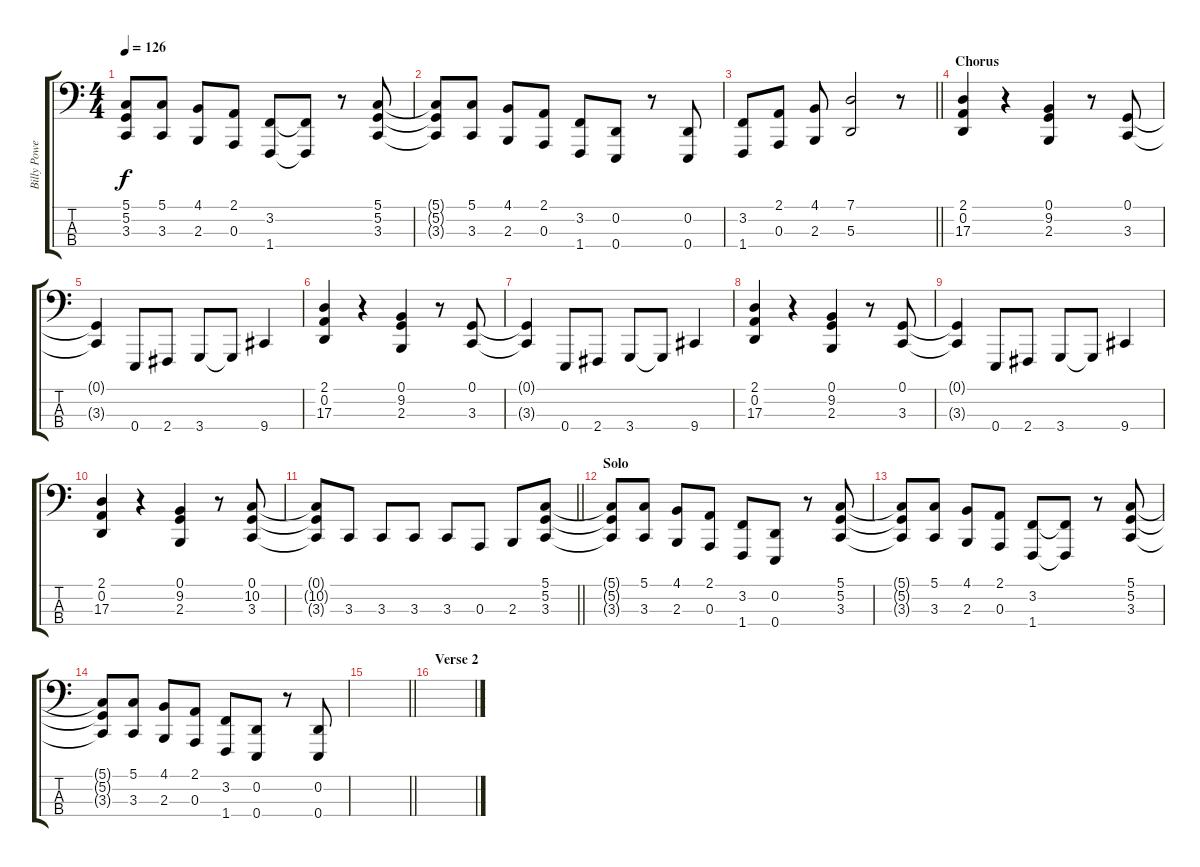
\track ("Billy Powell (Piano - LH)" "Billy Powe") {instrument acousticgrandpiano}
\staff {score tabs}
\tuning (G2 D2 A1 E1) {hide}
\ts (4 4)
\tempo 126
\clef f4
\ks c
(5.1{t} 5.2{t} 3.3{t}).8{dy f} (5.1 3.3).8 (4.1 2.3).8 (2.1 0.3).8 (3.2 1.4).8 (3.2{t} 1.4{t}).8 r.8 (5.1 5.2 3.3).8 |
(5.1{t} 5.2{t} 3.3{t}).8 (5.1 3.3).8 (4.1 2.3).8 (2.1 0.3).8 (3.2 1.4).8 (0.2 0.4).8 r.8 (0.2 0.4).8 |
\barLineRight lightlight
(3.2 1.4).8 (2.1 0.3).8 (4.1 2.3).8 (7.1 5.3).2 r.8 |
\section ("" "Chorus")
(2.1 0.2 17.3).4 r.4 (0.1 9.2 2.3).4 r.8 (0.1 3.3).8 |
(0.1{t} 3.3{t}).4 0.4.8 2.4.8 3.4.8 3.4{t}.8 9.4.4 |
(2.1 0.2 17.3).4 r.4 (0.1 9.2 2.3).4 r.8 (0.1 3.3).8 |
(0.1{t} 3.3{t}).4 0.4.8 2.4.8 3.4.8 3.4{t}.8 9.4.4 |
(2.1 0.2 17.3).4 r.4 (0.1 9.2 2.3).4 r.8 (0.1 3.3).8 |
(0.1{t} 3.3{t}).4 0.4.8 2.4.8 3.4.8 3.4{t}.8 9.4.4 |
(2.1 0.2 17.3).4 r.4 (0.1 9.2 2.3).4 r.8 (0.1 10.2 3.3).8 |
\barLineRight lightlight
(0.1{t} 10.2{t} 3.3{t}).8 3.3.8 3.3.8 3.3.8 3.3.8 0.3.8 2.3.8 (5.1 5.2 3.3).8 |
\section ("" "Solo")
(5.1{t} 5.2{t} 3.3{t}).8 (5.1 3.3).8 (4.1 2.3).8 (2.1 0.3).8 (3.2 1.4).8 (0.2 0.4).8 r.8 (5.1 5.2 3.3).8 |
(5.1{t} 5.2{t} 3.3{t}).8 (5.1 3.3).8 (4.1 2.3).8 (2.1 0.3).8 (3.2 1.4).8 (3.2{t} 1.4{t}).8 r.8 (5.1 5.2 3.3).8 |
(5.1{t} 5.2{t} 3.3{t}).8 (5.1 3.3).8 (4.1 2.3).8 (2.1 0.3).8 (3.2 1.4).8 (0.2 0.4).8 r.8 (0.2 0.4).8 |
\barLineRight lightlight
|
\section ("" "Verse 2")
